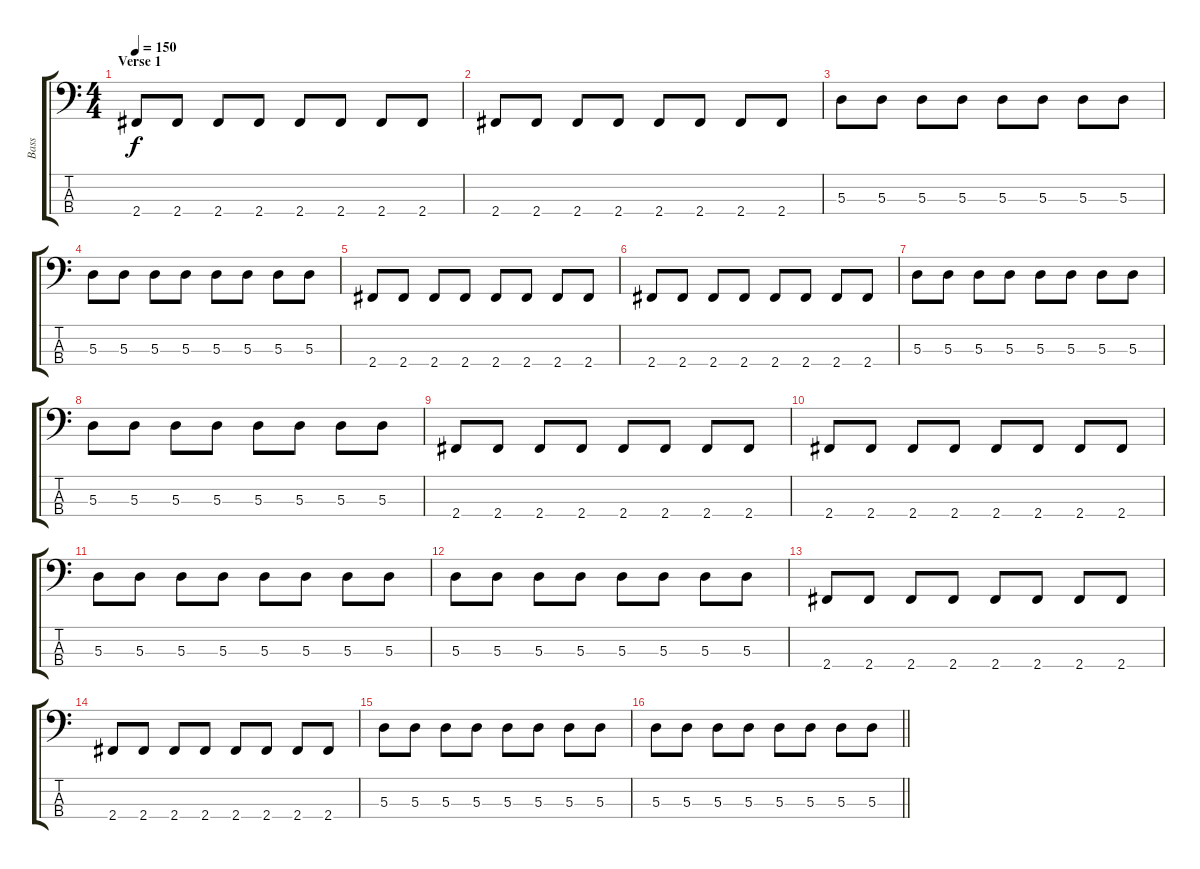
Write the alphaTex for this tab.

\track ("Bass" "Bass") {instrument electricbassfinger}
\staff {score tabs}
\tuning (G2 D2 A1 E1) {hide}
\ts (4 4)
\section ("" "Verse 1")
\tempo 150
\clef f4
\ks c
2.4.8{dy f} 2.4.8 2.4.8 2.4.8 2.4.8 2.4.8 2.4.8 2.4.8 |
2.4.8 2.4.8 2.4.8 2.4.8 2.4.8 2.4.8 2.4.8 2.4.8 |
5.3.8 5.3.8 5.3.8 5.3.8 5.3.8 5.3.8 5.3.8 5.3.8 |
5.3.8 5.3.8 5.3.8 5.3.8 5.3.8 5.3.8 5.3.8 5.3.8 |
2.4.8 2.4.8 2.4.8 2.4.8 2.4.8 2.4.8 2.4.8 2.4.8 |
2.4.8 2.4.8 2.4.8 2.4.8 2.4.8 2.4.8 2.4.8 2.4.8 |
5.3.8 5.3.8 5.3.8 5.3.8 5.3.8 5.3.8 5.3.8 5.3.8 |
5.3.8 5.3.8 5.3.8 5.3.8 5.3.8 5.3.8 5.3.8 5.3.8 |
2.4.8 2.4.8 2.4.8 2.4.8 2.4.8 2.4.8 2.4.8 2.4.8 |
2.4.8 2.4.8 2.4.8 2.4.8 2.4.8 2.4.8 2.4.8 2.4.8 |
5.3.8 5.3.8 5.3.8 5.3.8 5.3.8 5.3.8 5.3.8 5.3.8 |
5.3.8 5.3.8 5.3.8 5.3.8 5.3.8 5.3.8 5.3.8 5.3.8 |
2.4.8 2.4.8 2.4.8 2.4.8 2.4.8 2.4.8 2.4.8 2.4.8 |
2.4.8 2.4.8 2.4.8 2.4.8 2.4.8 2.4.8 2.4.8 2.4.8 |
5.3.8 5.3.8 5.3.8 5.3.8 5.3.8 5.3.8 5.3.8 5.3.8 |
\barLineRight lightlight
5.3.8 5.3.8 5.3.8 5.3.8 5.3.8 5.3.8 5.3.8 5.3.8
